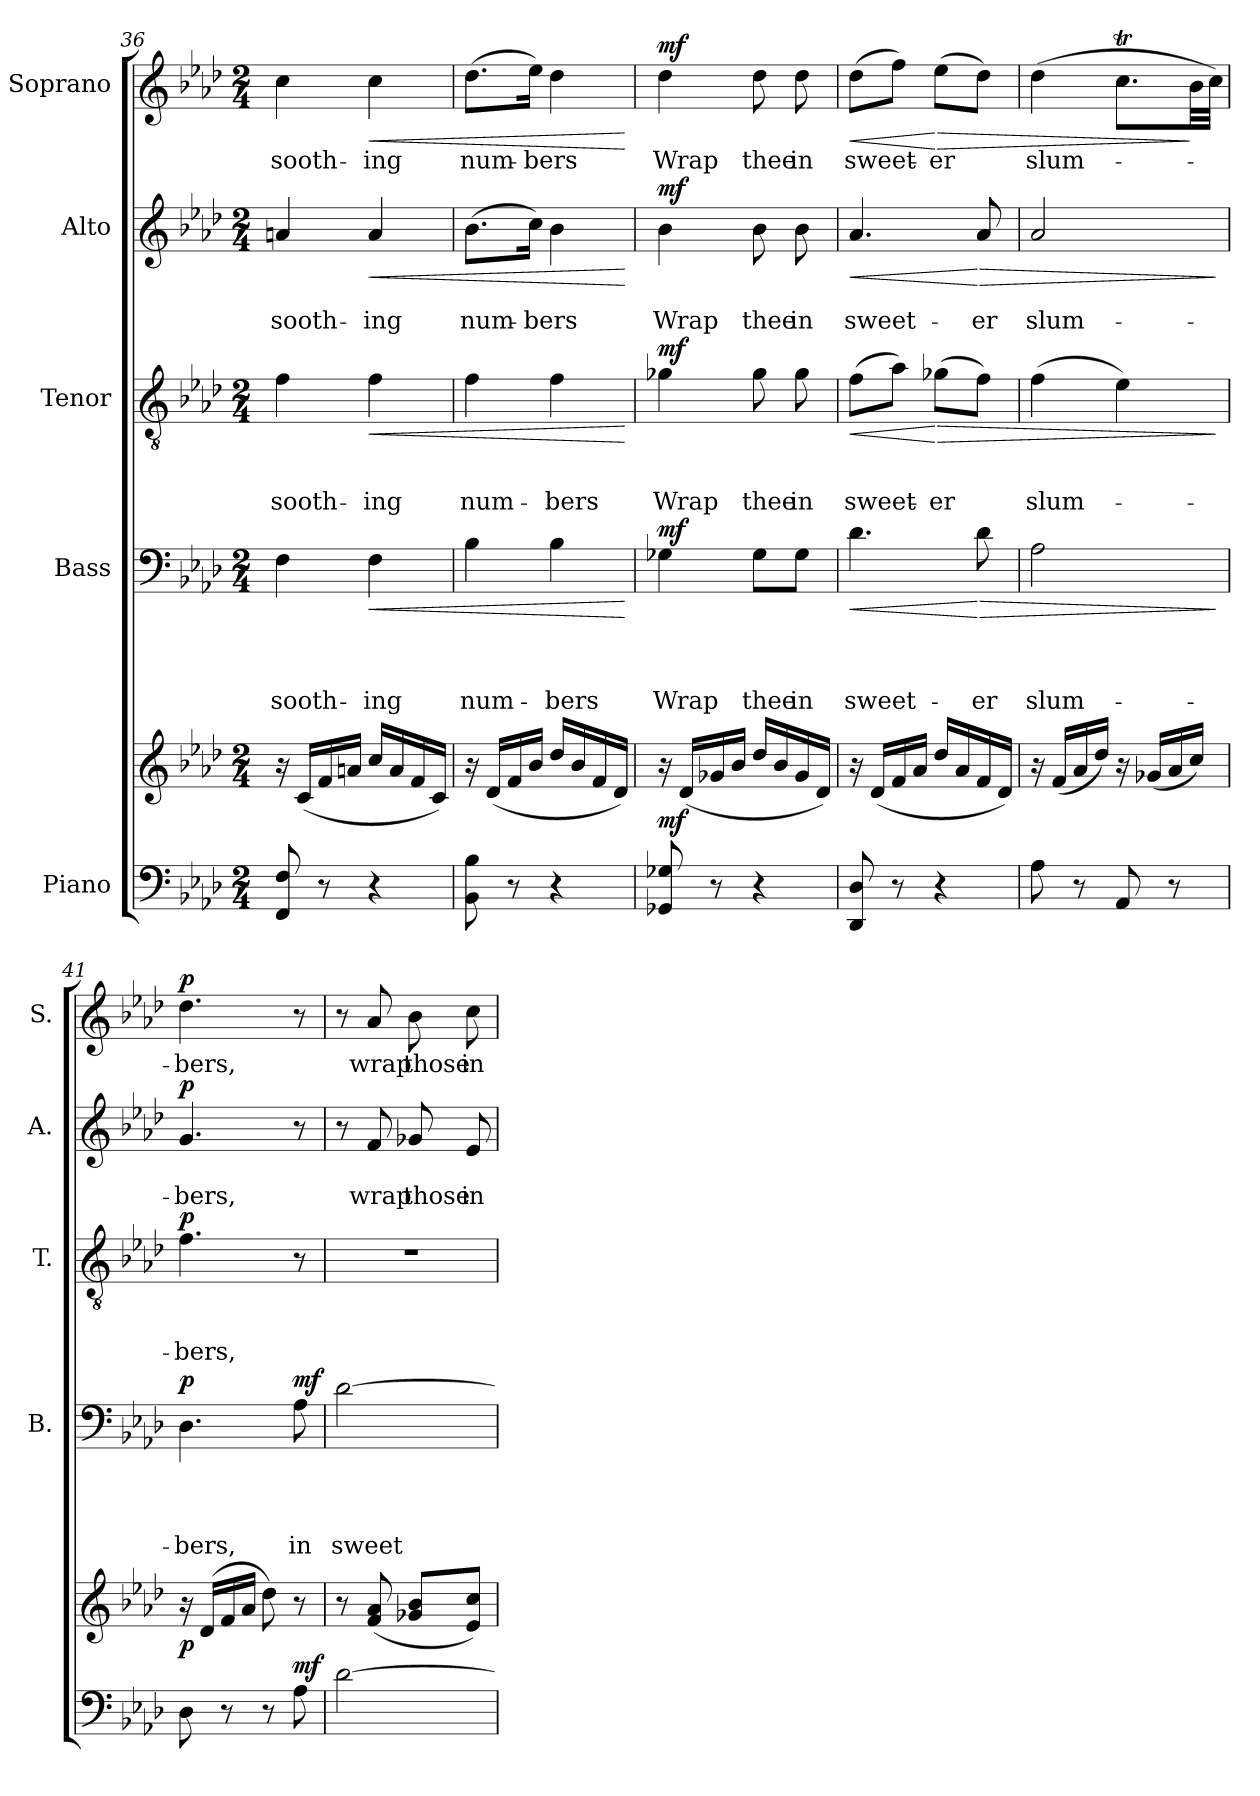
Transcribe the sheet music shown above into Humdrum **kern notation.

**kern	**kern	**dynam	**kern	**text	**text	**text	**text	**dynam	**kern	**text	**text	**text	**dynam	**kern	**text	**text	**dynam	**kern	**text	**dynam
*part5	*part5	*part5	*part4	*part4	*part4	*part4	*part4	*part4	*part3	*part3	*part3	*part3	*part3	*part2	*part2	*part2	*part2	*part1	*part1	*part1
*staff6	*staff5	*staff5/6	*staff4	*staff4	*staff4	*staff4	*staff4	*staff4	*staff3	*staff3	*staff3	*staff3	*staff3	*staff2	*staff2	*staff2	*staff2	*staff1	*staff1	*staff1
*I"Piano	*	*	*I"Bass	*	*	*	*	*	*I"Tenor	*	*	*	*	*I"Alto	*	*	*	*I"Soprano	*	*
*	*	*	*I'B.	*	*	*	*	*	*I'T.	*	*	*	*	*I'A.	*	*	*	*I'S.	*	*
!!LO:LB:g=z
*clefF4	*clefG2	*	*clefF4	*	*	*	*	*	*clefGv2	*	*	*	*	*clefG2	*	*	*	*clefG2	*	*
*k[b-e-a-d-]	*k[b-e-a-d-]	*	*k[b-e-a-d-]	*	*	*	*	*	*k[b-e-a-d-]	*	*	*	*	*k[b-e-a-d-]	*	*	*	*k[b-e-a-d-]	*	*
*A-:	*A-:	*	*A-:	*	*	*	*	*	*A-:	*	*	*	*	*A-:	*	*	*	*A-:	*	*
*M2/4	*M2/4	*	*M2/4	*	*	*	*	*	*M2/4	*	*	*	*	*M2/4	*	*	*	*M2/4	*	*
=36	=36	=36	=36	=36	=36	=36	=36	=36	=36	=36	=36	=36	=36	=36	=36	=36	=36	=36	=36	=36
!	!	!	!	!	!	!	!LO:LY:b	!	!	!	!	!LO:LY:b	!	!	!	!LO:LY:b	!	!	!LO:LY:b	!
8FF/ 8F/	16ra	.	4F\	.	.	.	sooth-	.	4f\	.	.	sooth-	.	4an/	.	sooth-	.	4cc\	sooth-	.
.	(<16c/LL	.	.	.	.	.	.	.	.	.	.	.	.	.	.	.	.	.	.	.
8r	16f/	.	.	.	.	.	.	.	.	.	.	.	.	.	.	.	.	.	.	.
.	16an/JJ	.	.	.	.	.	.	.	.	.	.	.	.	.	.	.	.	.	.	.
!	!	!	!	!	!	!	!LO:LY:b	!LO:HP:b	!	!	!	!LO:LY:b	!LO:HP:b	!	!	!LO:LY:b	!LO:HP:b	!	!LO:LY:b	!LO:HP:b
4r	16cc/LL	.	4F\	.	.	.	-ing	<	4f\	.	.	-ing	<	4a/	.	-ing	<	4cc\	-ing	<
.	16a/	.	.	.	.	.	.	.	.	.	.	.	.	.	.	.	.	.	.	.
.	16f/	.	.	.	.	.	.	.	.	.	.	.	.	.	.	.	.	.	.	.
.	16c/JJ)	.	.	.	.	.	.	.	.	.	.	.	.	.	.	.	.	.	.	.
=37	=37	=37	=37	=37	=37	=37	=37	=37	=37	=37	=37	=37	=37	=37	=37	=37	=37	=37	=37	=37
!	!	!	!	!	!	!	!LO:LY:b	!	!	!	!	!LO:LY:b	!	!	!	!LO:LY:b	!	!	!LO:LY:b	!
8BB-\ 8B-\	16ra	.	4B-\	.	.	.	num-	.	4f\	.	.	num-	.	(>8.b-\L	.	num-	.	(>8.dd-\L	num-	.
.	(<16d-/LL	.	.	.	.	.	.	.	.	.	.	.	.	.	.	.	.	.	.	.
8r	16f/	.	.	.	.	.	.	.	.	.	.	.	.	.	.	.	.	.	.	.
!	!	!	!	!	!	!	!	!	!	!	!	!	!	!	!	!LO:LY:b	!	!	!LO:LY:b	!
.	16b-/JJ	.	.	.	.	.	.	.	.	.	.	.	.	16cc\Jk)	.	-bers	.	16ee-\Jk)	-bers	.
!	!	!	!	!	!	!	!LO:LY:b	!	!	!	!	!LO:LY:b	!	!	!	!	!	!	!	!
4r	16dd-/LL	.	4B-\	.	.	.	-bers	.	4f\	.	.	-bers	.	4b-\	.	.	.	4dd-\	.	.
.	16b-/	.	.	.	.	.	.	.	.	.	.	.	.	.	.	.	.	.	.	.
.	16f/	.	.	.	.	.	.	.	.	.	.	.	.	.	.	.	.	.	.	.
.	16d-/JJ)	.	.	.	.	.	.	.	.	.	.	.	.	.	.	.	.	.	.	.
.	.	.	.	.	.	.	.	[	.	.	.	.	[	.	.	.	[	.	.	[
=38	=38	=38	=38	=38	=38	=38	=38	=38	=38	=38	=38	=38	=38	=38	=38	=38	=38	=38	=38	=38
!	!	!LO:DY:b	!	!	!	!	!LO:LY:b	!LO:DY:a	!	!	!	!LO:LY:b	!LO:DY:a	!	!	!LO:LY:b	!LO:DY:a	!	!LO:LY:b	!LO:DY:a
8GG-X/ 8G-X/	16ra	mf	4G-X\	.	.	.	Wrap	mf	4g-X\	.	.	Wrap	mf	4b-\	.	Wrap	mf	4dd-\	Wrap	mf
.	(<16d-/LL	.	.	.	.	.	.	.	.	.	.	.	.	.	.	.	.	.	.	.
8r	16g-X/	.	.	.	.	.	.	.	.	.	.	.	.	.	.	.	.	.	.	.
.	16b-/JJ	.	.	.	.	.	.	.	.	.	.	.	.	.	.	.	.	.	.	.
!	!	!	!	!	!	!	!LO:LY:b	!	!	!	!	!LO:LY:b	!	!	!	!LO:LY:b	!	!	!LO:LY:b	!
4r	16dd-/LL	.	8G-\L	.	.	.	thee	.	8g-\	.	.	thee	.	8b-\	.	thee	.	8dd-\	thee	.
.	16b-/	.	.	.	.	.	.	.	.	.	.	.	.	.	.	.	.	.	.	.
!	!	!	!	!	!	!	!LO:LY:b	!	!	!	!	!LO:LY:b	!	!	!	!LO:LY:b	!	!	!LO:LY:b	!
.	16g-/	.	8G-\J	.	.	.	in	.	8g-\	.	.	in	.	8b-\	.	in	.	8dd-\	in	.
.	16d-/JJ)	.	.	.	.	.	.	.	.	.	.	.	.	.	.	.	.	.	.	.
=39	=39	=39	=39	=39	=39	=39	=39	=39	=39	=39	=39	=39	=39	=39	=39	=39	=39	=39	=39	=39
!	!	!	!	!	!	!	!LO:LY:b	!LO:HP:b	!	!	!	!LO:LY:b	!LO:HP:b	!	!	!LO:LY:b	!LO:HP:b	!	!LO:LY:b	!LO:HP:b
8DD-/ 8D-/	16ra	.	4.d-\	.	.	.	sweet-	<	(>8f\L	.	.	sweet-	<	4.a-/	.	sweet-	<	(>8dd-\L	sweet-	<
.	(<16d-/LL	.	.	.	.	.	.	.	.	.	.	.	.	.	.	.	.	.	.	.
8r	16f/	.	.	.	.	.	.	.	8a-\J)	.	.	.	.	.	.	.	.	8ff\J)	.	.
.	16a-/JJ	.	.	.	.	.	.	.	.	.	.	.	.	.	.	.	.	.	.	.
!	!	!	!	!	!	!	!	!	!	!	!	!LO:LY:b	!LO:HP:n=1:b	!	!	!	!	!	!LO:LY:b	!LO:HP:n=1:b
4r	16dd-/LL	.	.	.	.	.	.	.	(>8g-X\L	.	.	-er	[ >	.	.	.	.	(>8ee-\L	-er	[ >
.	16a-/	.	.	.	.	.	.	.	.	.	.	.	.	.	.	.	.	.	.	.
!	!	!	!	!	!	!	!LO:LY:b	!LO:HP:n=1:b	!	!	!	!	!	!	!	!LO:LY:b	!LO:HP:n=1:b	!	!	!
.	16f/	.	8d-\	.	.	.	-er	[ >	8f\J)	.	.	.	.	8a-/	.	-er	[ >	8dd-\J)	.	.
.	16d-/JJ)	.	.	.	.	.	.	.	.	.	.	.	.	.	.	.	.	.	.	.
=40	=40	=40	=40	=40	=40	=40	=40	=40	=40	=40	=40	=40	=40	=40	=40	=40	=40	=40	=40	=40
!	!	!	!	!	!	!	!LO:LY:b	!	!	!	!	!LO:LY:b	!	!	!	!LO:LY:b	!	!	!LO:LY:b	!
8A-\	16ra	.	2A-\	.	.	.	slum-	.	(>4f\	.	.	slum-	.	2a-/	.	slum-	.	(>4dd-\	slum-	.
.	(<16f/LL	.	.	.	.	.	.	.	.	.	.	.	.	.	.	.	.	.	.	.
8r	16a-/	.	.	.	.	.	.	.	.	.	.	.	.	.	.	.	.	.	.	.
.	16dd-/JJ)	.	.	.	.	.	.	.	.	.	.	.	.	.	.	.	.	.	.	.
8AA-/	16ra	.	.	.	.	.	.	.	4e-\)	.	.	.	.	.	.	.	.	8.cct\L	.	.
.	(<16g-X/LL	.	.	.	.	.	.	.	.	.	.	.	.	.	.	.	.	.	.	.
8r	16a-/	.	.	.	.	.	.	.	.	.	.	.	.	.	.	.	.	.	.	.
.	16cc/JJ)	.	.	.	.	.	.	.	.	.	.	.	.	.	.	.	.	32b-\LL	.	]
.	.	.	.	.	.	.	.	.	.	.	.	.	.	.	.	.	.	32cc\JJJ)	.	.
.	.	.	.	.	.	.	.	]	.	.	.	.	]	.	.	.	]	.	.	.
!!LO:PB:g=z
=41	=41	=41	=41	=41	=41	=41	=41	=41	=41	=41	=41	=41	=41	=41	=41	=41	=41	=41	=41	=41
!	!	!LO:DY:b	!	!	!	!	!LO:LY:b	!LO:DY:a	!	!	!	!LO:LY:b	!LO:DY:a	!	!	!LO:LY:b	!LO:DY:a	!	!LO:LY:b	!LO:DY:a
8D-\	16ra	p	4.D-\	.	.	.	-bers,	p	4.f\	.	.	-bers,	p	4.g/	.	-bers,	p	4.dd-\	-bers,	p
.	(>16d-/LL	.	.	.	.	.	.	.	.	.	.	.	.	.	.	.	.	.	.	.
8r	16f/	.	.	.	.	.	.	.	.	.	.	.	.	.	.	.	.	.	.	.
.	16a-/JJ	.	.	.	.	.	.	.	.	.	.	.	.	.	.	.	.	.	.	.
8r	8dd-\)	.	.	.	.	.	.	.	.	.	.	.	.	.	.	.	.	.	.	.
!	!	!LO:DY:a=2	!	!	!	!	!LO:LY:b	!LO:DY:a	!	!	!	!	!	!	!	!	!	!	!	!
8A-\	8r	mf	8A-\	.	.	.	in	mf	8r	.	.	.	.	8r	.	.	.	8r	.	.
=42	=42	=42	=42	=42	=42	=42	=42	=42	=42	=42	=42	=42	=42	=42	=42	=42	=42	=42	=42	=42
!	!	!	!	!	!	!	!LO:LY:b	!	!LO:N:vis=1	!	!	!	!	!	!	!	!	!	!	!
[>2d-\	8r	.	[>2d-\	.	.	.	sweet-	.	2r	.	.	.	.	8r	.	.	.	8r	.	.
!	!	!	!	!	!	!	!	!	!	!	!	!	!	!	!	!LO:LY:b	!	!	!LO:LY:b	!
.	(<8f/ 8a-/	.	.	.	.	.	.	.	.	.	.	.	.	8f/	.	wrap	.	8a-/	wrap	.
!	!	!	!	!	!	!	!	!	!	!	!	!	!	!	!	!LO:LY:b	!	!	!LO:LY:b	!
.	8g-X/ 8b-/L	.	.	.	.	.	.	.	.	.	.	.	.	8g-X/	.	those	.	8b-\	those	.
!	!	!	!	!	!	!	!	!	!	!	!	!	!	!	!	!LO:LY:b	!	!	!LO:LY:b	!
.	8e-/ 8cc/J)	.	.	.	.	.	.	.	.	.	.	.	.	8e-/	.	in	.	8cc\	in	.
=	=	=	=	=	=	=	=	=	=	=	=	=	=	=	=	=	=	=	=	=
*-	*-	*-	*-	*-	*-	*-	*-	*-	*-	*-	*-	*-	*-	*-	*-	*-	*-	*-	*-	*-
